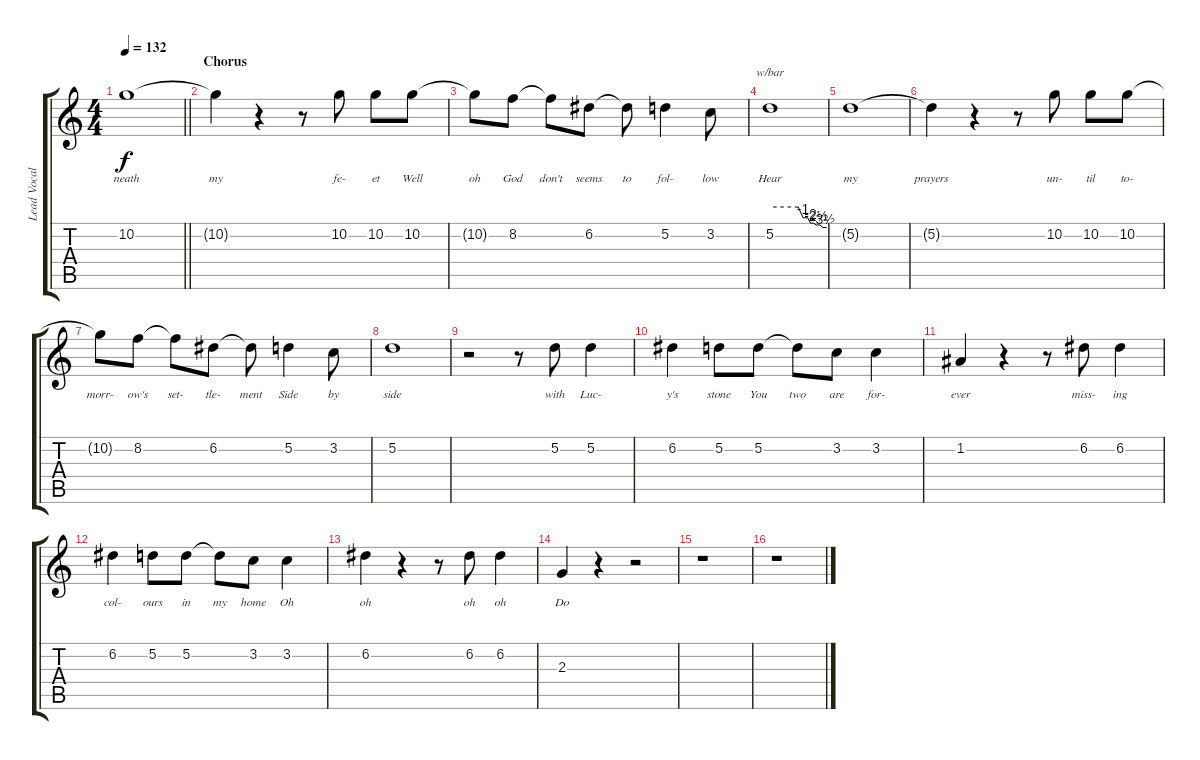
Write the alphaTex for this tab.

\track ("Lead Vocals" "Lead Vocal") {instrument drawbarorgan}
\staff {score tabs}
\tuning (D5 A4 F4 C4 G3 D3) {hide}
\ts (4 4)
\tempo 132
\clef g2
\barLineRight lightlight
\ks c
10.2{t}.1{lyrics (0 "neath") lyrics (1 "") lyrics (2 "") lyrics (3 "") lyrics (4 "") dy f} |
\section ("" "Chorus")
10.2{t}.4{lyrics (0 "my") lyrics (1 "") lyrics (2 "") lyrics (3 "") lyrics (4 "")} r.4 r.8 10.2.8{lyrics (0 "fe-") lyrics (1 "") lyrics (2 "") lyrics (3 "") lyrics (4 "")} 10.2.8{lyrics (0 "et") lyrics (1 "") lyrics (2 "") lyrics (3 "") lyrics (4 "")} 10.2.8{lyrics (0 "Well") lyrics (1 "") lyrics (2 "") lyrics (3 "") lyrics (4 "")} |
10.2{t}.8{lyrics (0 "oh") lyrics (1 "") lyrics (2 "") lyrics (3 "") lyrics (4 "")} 8.2.8{lyrics (0 "God") lyrics (1 "") lyrics (2 "") lyrics (3 "") lyrics (4 "")} 8.2{t}.8{lyrics (0 "don't") lyrics (1 "") lyrics (2 "") lyrics (3 "") lyrics (4 "")} 6.2.8{lyrics (0 "seems") lyrics (1 "") lyrics (2 "") lyrics (3 "") lyrics (4 "")} 6.2{t}.8{lyrics (0 "to") lyrics (1 "") lyrics (2 "") lyrics (3 "") lyrics (4 "")} 5.2.4{lyrics (0 "fol-") lyrics (1 "") lyrics (2 "") lyrics (3 "") lyrics (4 "")} 3.2.8{lyrics (0 "low") lyrics (1 "") lyrics (2 "") lyrics (3 "") lyrics (4 "")} |
5.2.1{tbe (custom default 0 0 30 0 35 -4 40 -4 43 -8 46 -8 49 -10 53 -10 56 -14 60 -14) lyrics (0 "Hear") lyrics (1 "") lyrics (2 "") lyrics (3 "") lyrics (4 "")} |
5.2{t}.1{lyrics (0 "my") lyrics (1 "") lyrics (2 "") lyrics (3 "") lyrics (4 "")} |
5.2{t}.4{lyrics (0 "prayers") lyrics (1 "") lyrics (2 "") lyrics (3 "") lyrics (4 "")} r.4 r.8 10.2.8{lyrics (0 "un-") lyrics (1 "") lyrics (2 "") lyrics (3 "") lyrics (4 "")} 10.2.8{lyrics (0 "til") lyrics (1 "") lyrics (2 "") lyrics (3 "") lyrics (4 "")} 10.2.8{lyrics (0 "to-") lyrics (1 "") lyrics (2 "") lyrics (3 "") lyrics (4 "")} |
10.2{t}.8{lyrics (0 "morr-") lyrics (1 "") lyrics (2 "") lyrics (3 "") lyrics (4 "")} 8.2.8{lyrics (0 "ow's") lyrics (1 "") lyrics (2 "") lyrics (3 "") lyrics (4 "")} 8.2{t}.8{lyrics (0 "set-") lyrics (1 "") lyrics (2 "") lyrics (3 "") lyrics (4 "")} 6.2.8{lyrics (0 "tle-") lyrics (1 "") lyrics (2 "") lyrics (3 "") lyrics (4 "")} 6.2{t}.8{lyrics (0 "ment") lyrics (1 "") lyrics (2 "") lyrics (3 "") lyrics (4 "")} 5.2.4{lyrics (0 "Side") lyrics (1 "") lyrics (2 "") lyrics (3 "") lyrics (4 "")} 3.2.8{lyrics (0 "by") lyrics (1 "") lyrics (2 "") lyrics (3 "") lyrics (4 "")} |
5.2.1{lyrics (0 "side") lyrics (1 "") lyrics (2 "") lyrics (3 "") lyrics (4 "")} |
r.2 r.8{balance 8} 5.2.8{lyrics (0 "with") lyrics (1 "") lyrics (2 "") lyrics (3 "") lyrics (4 "")} 5.2.4{lyrics (0 "Luc-") lyrics (1 "") lyrics (2 "") lyrics (3 "") lyrics (4 "")} |
6.2.4{lyrics (0 "y's") lyrics (1 "") lyrics (2 "") lyrics (3 "") lyrics (4 "")} 5.2.8{lyrics (0 "stone") lyrics (1 "") lyrics (2 "") lyrics (3 "") lyrics (4 "")} 5.2.8{lyrics (0 "You") lyrics (1 "") lyrics (2 "") lyrics (3 "") lyrics (4 "")} 5.2{t}.8{lyrics (0 "two") lyrics (1 "") lyrics (2 "") lyrics (3 "") lyrics (4 "")} 3.2.8{lyrics (0 "are") lyrics (1 "") lyrics (2 "") lyrics (3 "") lyrics (4 "")} 3.2.4{lyrics (0 "for-") lyrics (1 "") lyrics (2 "") lyrics (3 "") lyrics (4 "")} |
1.2.4{lyrics (0 "ever") lyrics (1 "") lyrics (2 "") lyrics (3 "") lyrics (4 "")} r.4 r.8 6.2.8{lyrics (0 "miss-") lyrics (1 "") lyrics (2 "") lyrics (3 "") lyrics (4 "")} 6.2.4{lyrics (0 "ing") lyrics (1 "") lyrics (2 "") lyrics (3 "") lyrics (4 "")} |
6.2.4{lyrics (0 "col-") lyrics (1 "") lyrics (2 "") lyrics (3 "") lyrics (4 "")} 5.2.8{lyrics (0 "ours") lyrics (1 "") lyrics (2 "") lyrics (3 "") lyrics (4 "")} 5.2.8{lyrics (0 "in") lyrics (1 "") lyrics (2 "") lyrics (3 "") lyrics (4 "")} 5.2{t}.8{lyrics (0 "my") lyrics (1 "") lyrics (2 "") lyrics (3 "") lyrics (4 "")} 3.2.8{lyrics (0 "home") lyrics (1 "") lyrics (2 "") lyrics (3 "") lyrics (4 "")} 3.2.4{lyrics (0 "Oh") lyrics (1 "") lyrics (2 "") lyrics (3 "") lyrics (4 "")} |
6.2.4{lyrics (0 "oh") lyrics (1 "") lyrics (2 "") lyrics (3 "") lyrics (4 "")} r.4 r.8 6.2.8{lyrics (0 "oh") lyrics (1 "") lyrics (2 "") lyrics (3 "") lyrics (4 "")} 6.2.4{lyrics (0 "oh") lyrics (1 "") lyrics (2 "") lyrics (3 "") lyrics (4 "")} |
2.3.4{lyrics (0 "Do") lyrics (1 "") lyrics (2 "") lyrics (3 "") lyrics (4 "")} r.4 r.2 |
r.1 |
r.1
